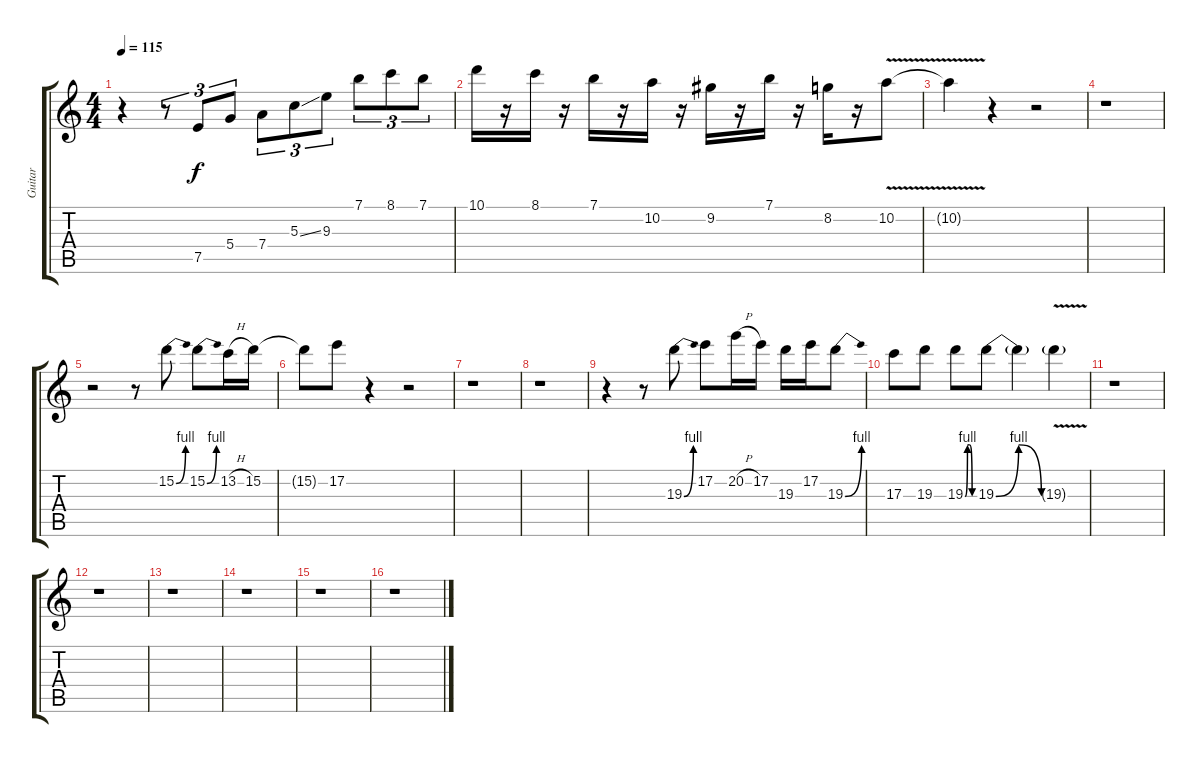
\track ("Guitar" "Guitar") {instrument distortionguitar}
\staff {score tabs}
\tuning (E4 B3 G3 D3 A2 E2) {hide}
\ts (4 4)
\tempo 115
\clef g2
\ks c
r.4{dy f} r.8{tu (3 2)} 7.5.8{tu (3 2)} 5.4.8{tu (3 2)} 7.4.8{tu (3 2)} 5.3{ss}.8{tu (3 2)} 9.3.8{tu (3 2)} 7.1.8{tu (3 2)} 8.1.8{tu (3 2)} 7.1.8{tu (3 2)} |
10.1.16 r.16 8.1.16 r.16 7.1.16 r.16 10.2.16 r.16 9.2.16 r.16 7.1.16 r.16 8.2.16 r.16 10.2{v}.8 |
10.2{t}.4 r.4 r.2 |
r.1 |
r.2 r.8 15.2{be (bend 0 0 60 4)}.8 15.2{be (bend 0 0 60 4)}.8 13.2{h}.16 15.2.16 |
15.2{t}.8 17.2.8 r.4 r.2 |
r.1 |
r.1 |
r.4 r.8 19.3{be (bend 0 0 60 4)}.8 17.2.8 20.2{h}.16 17.2.16 19.3.16 17.2.16 19.3{be (bend 0 0 60 4)}.8 |
17.3.8 19.3.8 19.3{be (custom 0 0 15 4 30 4 45 0 60 0)}.8 19.3{be (bendrelease 0 0 15 4 45 4 60 0)}.8 19.3{t}.4 19.3{v g}.4 |
r.1 |
r.1 |
r.1 |
r.1 |
r.1 |
r.1
